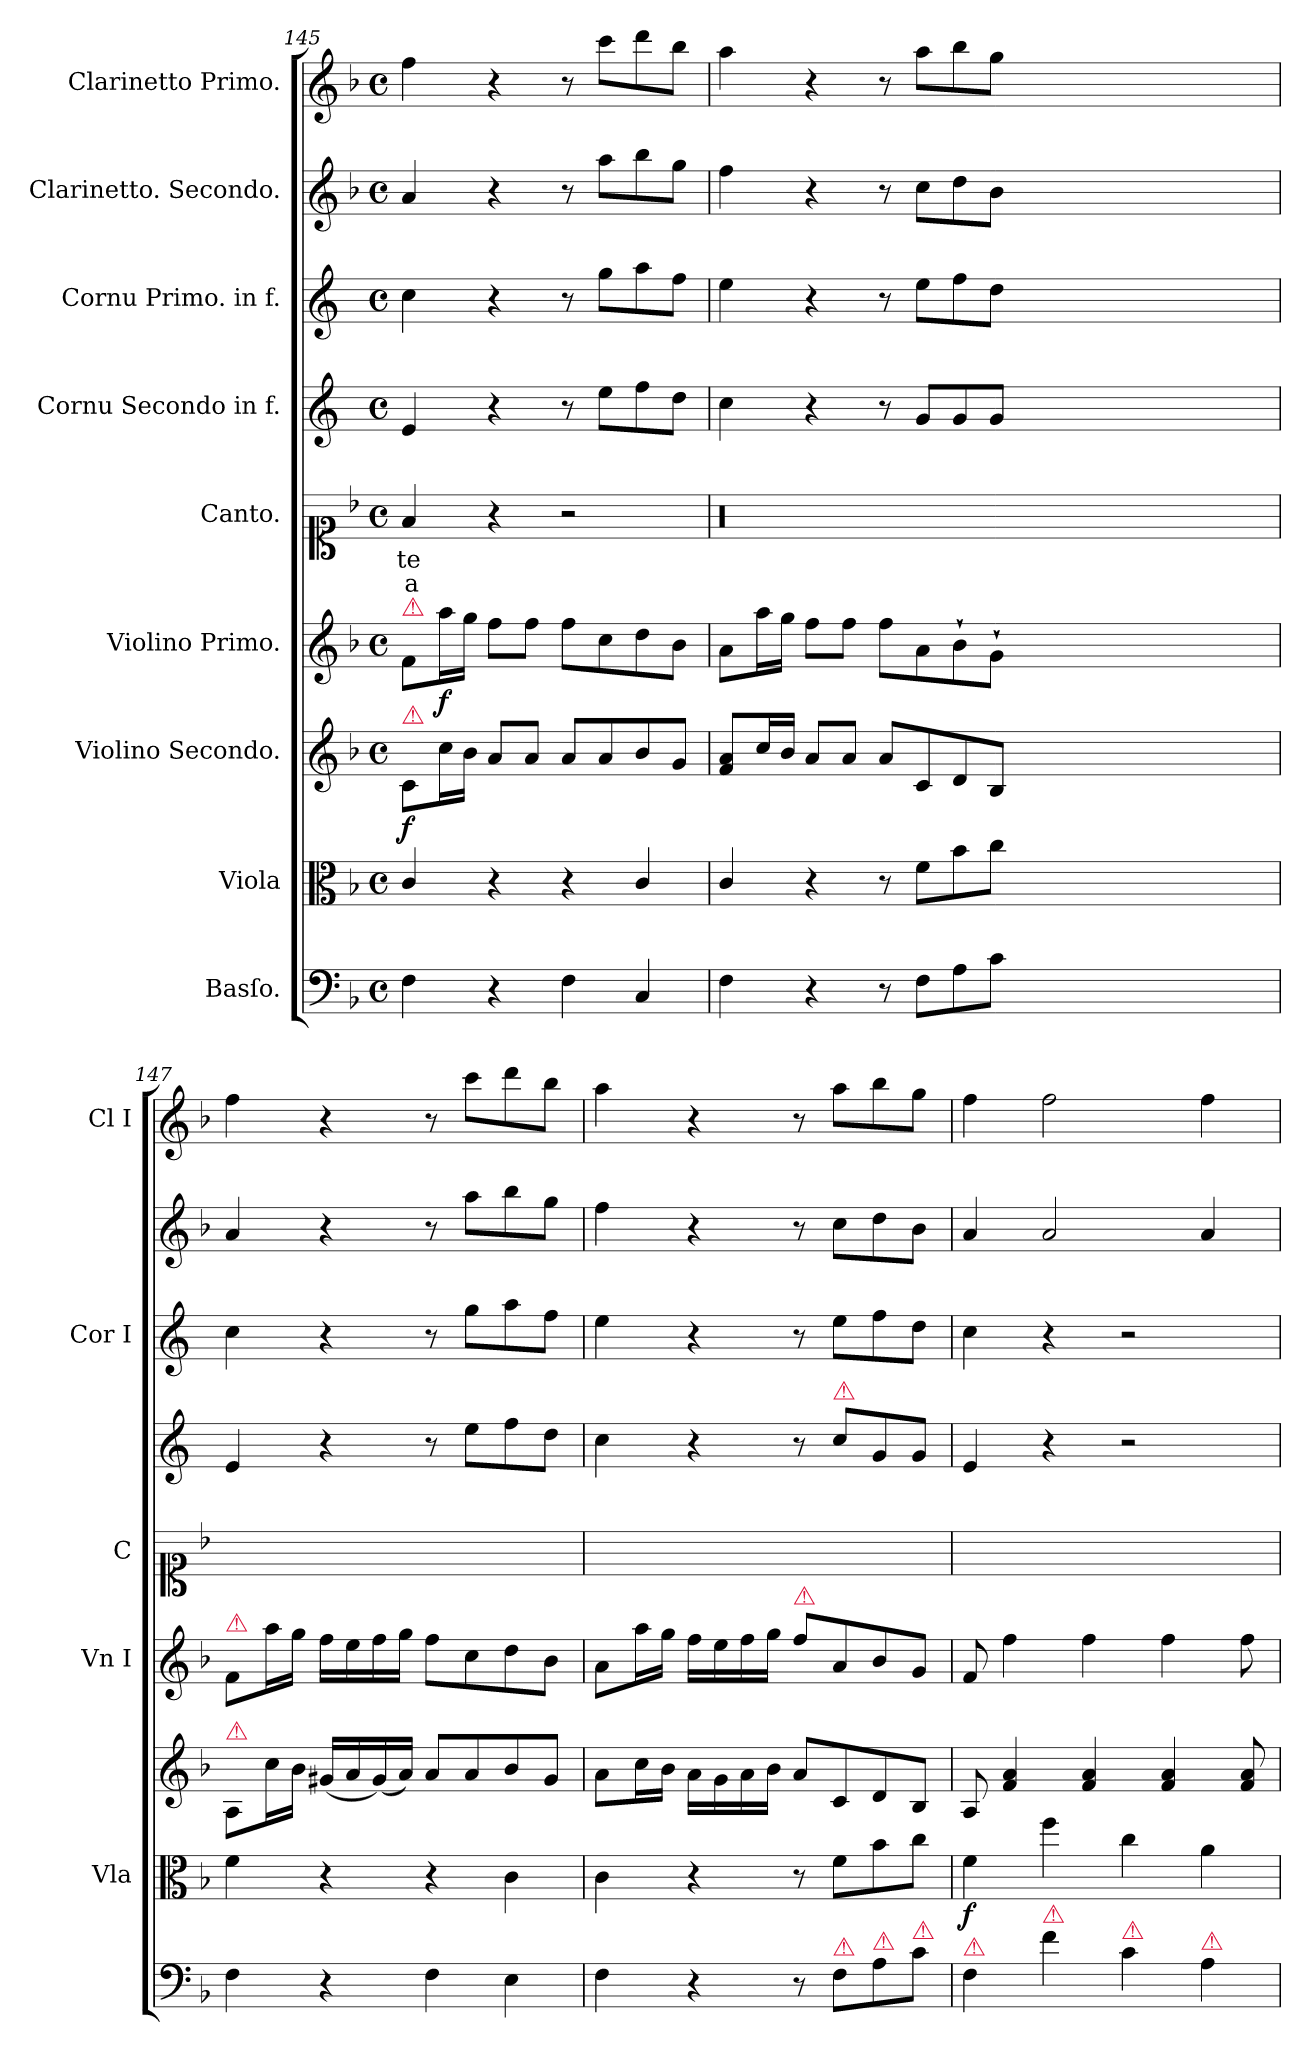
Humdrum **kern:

**kern	**kern	**dynam	**kern	**dynam	**kern	**dynam	**kern	**text	**text	**kern	**kern	**kern	**kern
*part9	*part8	*part8	*part7	*part7	*part6	*part6	*part5	*part5	*part5	*part4	*part3	*part2	*part1
*staff9	*staff8	*staff8	*staff7	*staff7	*staff6	*staff6	*staff5	*staff5	*staff5	*staff4	*staff3	*staff2	*staff1
*I"Basſo.	*I"Viola	*	*I"Violino Secondo.	*	*I"Violino Primo.	*	*I"Canto.	*	*	*I"Cornu Secondo in f.	*I"Cornu Primo. in f.	*I"Clarinetto. Secondo.	*I"Clarinetto Primo.
*	*I'Vla	*	*	*	*I'Vn I	*	*I'C	*	*	*	*I'Cor I	*	*I'Cl I
*clefF4	*clefC3	*	*clefG2	*	*clefG2	*	*clefC1	*	*	*clefG2	*clefG2	*clefG2	*clefG2
*	*	*	*	*	*	*	*	*	*	*ITrd4c7	*ITrd4c7	*	*
*k[b-]	*k[b-]	*	*k[b-]	*	*k[b-]	*	*k[b-]	*	*	*k[b-]	*k[b-]	*k[b-]	*k[b-]
*F:	*F:	*	*F:	*	*F:	*	*F:	*	*	*	*	*F:	*F:
*M4/4	*M4/4	*	*M4/4	*	*M4/4	*	*M4/4	*	*	*M4/4	*M4/4	*M4/4	*M4/4
*met(c)	*met(c)	*	*met(c)	*	*met(c)	*	*met(c)	*	*	*met(c)	*met(c)	*met(c)	*met(c)
=145	=145	=145	=145	=145	=145	=145	=145	=145	=145	=145	=145	=145	=145
!	!	!	!	!	!LO:TX:a:color=crimson:t=⚠	!	!	!	!	!	!	!	!
!	!	!	!LO:TX:a:color=crimson:t=⚠	!	!	!	!	!	!	!	!	!	!
4F\	4c/	.	8c/L	f	8f/L	.	4f/	-te	-a	4A/	4f\	4a/	4ff\
!	!	!	!	!	!	!LO:DY:b	!	!	!	!	!	!	!
.	.	.	16cc\L	.	16aa\L	f	.	.	.	.	.	.	.
.	.	.	16b-\JJ	.	16gg\JJ	.	.	.	.	.	.	.	.
4r	4r	.	8a/L	.	8ff\L	.	4r	.	.	4r	4r	4r	4r
.	.	.	8a/J	.	8ff\J	.	.	.	.	.	.	.	.
4F\	4r	.	8a/L	.	8ff\L	.	2r	.	.	8r	8r	8r	8r
.	.	.	8a/	.	8cc\	.	.	.	.	8a\L	8cc\L	8aa\L	8ccc\L
4C/	4c/	.	8b-/	.	8dd\	.	.	.	.	8b-\	8dd\	8bb-\	8ddd\
.	.	.	8g/J	.	8b-\J	.	.	.	.	8g\J	8b-\J	8gg\J	8bb-\J
=146	=146	=146	=146	=146	=146	=146	=146	=146	=146	=146	=146	=146	=146
4F\	4c/	.	8f/ 8a/L	.	8a\L	.	00r	.	.	4f\	4a\	4ff\	4aa\
.	.	.	16cc/L	.	16aa\L	.	.	.	.	.	.	.	.
.	.	.	16b-/JJ	.	16gg\JJ	.	.	.	.	.	.	.	.
4r	4r	.	8a/L	.	8ff\L	.	.	.	.	4r	4r	4r	4r
.	.	.	8a/J	.	8ff\J	.	.	.	.	.	.	.	.
8r	8r	.	8a/L	.	8ff\L	.	.	.	.	8r	8r	8r	8r
8F\L	8f\L	.	8c/	.	8a\	.	.	.	.	8c/L	8a\L	8cc\L	8aa\L
8A\	8b-\	.	8d/	.	8b-`\	.	.	.	.	8c/	8b-\	8dd\	8bb-\
8c\J	8cc\J	.	8B-/J	.	8g`\J	.	.	.	.	8c/J	8g\J	8b-\J	8gg\J
0.ryy	0.ryy	.	0.ryy	.	0.ryy	.	.	.	.	0.ryy	0.ryy	0.ryy	0.ryy
=147	=147	=147	=147	=147	=147	=147	=147	=147	=147	=147	=147	=147	=147
!	!	!	!	!	!LO:TX:a:color=crimson:t=⚠	!	!	!	!	!	!	!	!
!	!	!	!LO:TX:a:color=crimson:t=⚠	!	!	!	!	!	!	!	!	!	!
4F\	4f\	.	8A/L	.	8f/L	.	1ryy	.	.	4A/	4f\	4a/	4ff\
.	.	.	16cc\L	.	16aa\L	.	.	.	.	.	.	.	.
.	.	.	16b-\JJ	.	16gg\JJ	.	.	.	.	.	.	.	.
4r	4r	.	(16g#X/LL	.	16ff\LL	.	.	.	.	4r	4r	4r	4r
.	.	.	16a/	.	16ee\	.	.	.	.	.	.	.	.
.	.	.	(16g#/)	.	16ff\	.	.	.	.	.	.	.	.
.	.	.	16a/JJ)	.	16gg\JJ	.	.	.	.	.	.	.	.
4F\	4r	.	8a/L	.	8ff\L	.	.	.	.	8r	8r	8r	8r
.	.	.	8a/	.	8cc\	.	.	.	.	8a\L	8cc\L	8aa\L	8ccc\L
4E\	4c\	.	8b-/	.	8dd\	.	.	.	.	8b-\	8dd\	8bb-\	8ddd\
.	.	.	8g#/J	.	8b-\J	.	.	.	.	8g\J	8b-\J	8gg\J	8bb-\J
=148	=148	=148	=148	=148	=148	=148	=148	=148	=148	=148	=148	=148	=148
4F\	4c\	.	8a\L	.	8a\L	.	1ryy	.	.	4f\	4a\	4ff\	4aa\
.	.	.	16cc\L	.	16aa\L	.	.	.	.	.	.	.	.
.	.	.	16b-\JJ	.	16gg\JJ	.	.	.	.	.	.	.	.
4r	4r	.	16a\LL	.	16ff\LL	.	.	.	.	4r	4r	4r	4r
.	.	.	16g\	.	16ee\	.	.	.	.	.	.	.	.
.	.	.	16a\	.	16ff\	.	.	.	.	.	.	.	.
.	.	.	16b-\JJ	.	16gg\JJ	.	.	.	.	.	.	.	.
!	!	!	!	!	!LO:TX:a:color=crimson:t=⚠	!	!	!	!	!	!	!	!
8r	8r	.	8a/L	.	8ff\L	.	.	.	.	8r	8r	8r	8r
!	!	!	!	!	!	!	!	!	!	!LO:TX:a:color=crimson:t=⚠	!	!	!
!LO:TX:a:color=crimson:t=⚠	!	!	!	!	!	!	!	!	!	!	!	!	!
8F\L	8f\L	.	8c/	.	8a/	.	.	.	.	8f\L	8a\L	8cc\L	8aa\L
!LO:TX:a:color=crimson:t=⚠	!	!	!	!	!	!	!	!	!	!	!	!	!
8A\	8b-\	.	8d/	.	8b-/	.	.	.	.	8c/	8b-\	8dd\	8bb-\
!LO:TX:a:color=crimson:t=⚠	!	!	!	!	!	!	!	!	!	!	!	!	!
8c\J	8cc\J	.	8B-/J	.	8g/J	.	.	.	.	8c/J	8g\J	8b-\J	8gg\J
=149	=149	=149	=149	=149	=149	=149	=149	=149	=149	=149	=149	=149	=149
!LO:TX:a:color=crimson:t=⚠	!	!	!	!	!	!	!	!	!	!	!	!	!
!	!	!LO:DY:b	!	!	!	!	!	!	!	!	!	!	!
4F\	4f\	f	8A/	.	8f/	.	1ryy	.	.	4A/	4f\	4a/	4ff\
.	.	.	4f/ 4a/	.	4ff\	.	.	.	.	.	.	.	.
!LO:TX:a:color=crimson:t=⚠	!	!	!	!	!	!	!	!	!	!	!	!	!
4f\	4ff\	.	.	.	.	.	.	.	.	4r	4r	2a/	2ff\
.	.	.	4f/ 4a/	.	4ff\	.	.	.	.	.	.	.	.
!LO:TX:a:color=crimson:t=⚠	!	!	!	!	!	!	!	!	!	!	!	!	!
4c\	4cc\	.	.	.	.	.	.	.	.	2r	2r	.	.
.	.	.	4f/ 4a/	.	4ff\	.	.	.	.	.	.	.	.
!LO:TX:a:color=crimson:t=⚠	!	!	!	!	!	!	!	!	!	!	!	!	!
4A\	4a\	.	.	.	.	.	.	.	.	.	.	4a/	4ff\
.	.	.	8f/ 8a/	.	8ff\	.	.	.	.	.	.	.	.
=	=	=	=	=	=	=	=	=	=	=	=	=	=
*-	*-	*-	*-	*-	*-	*-	*-	*-	*-	*-	*-	*-	*-
